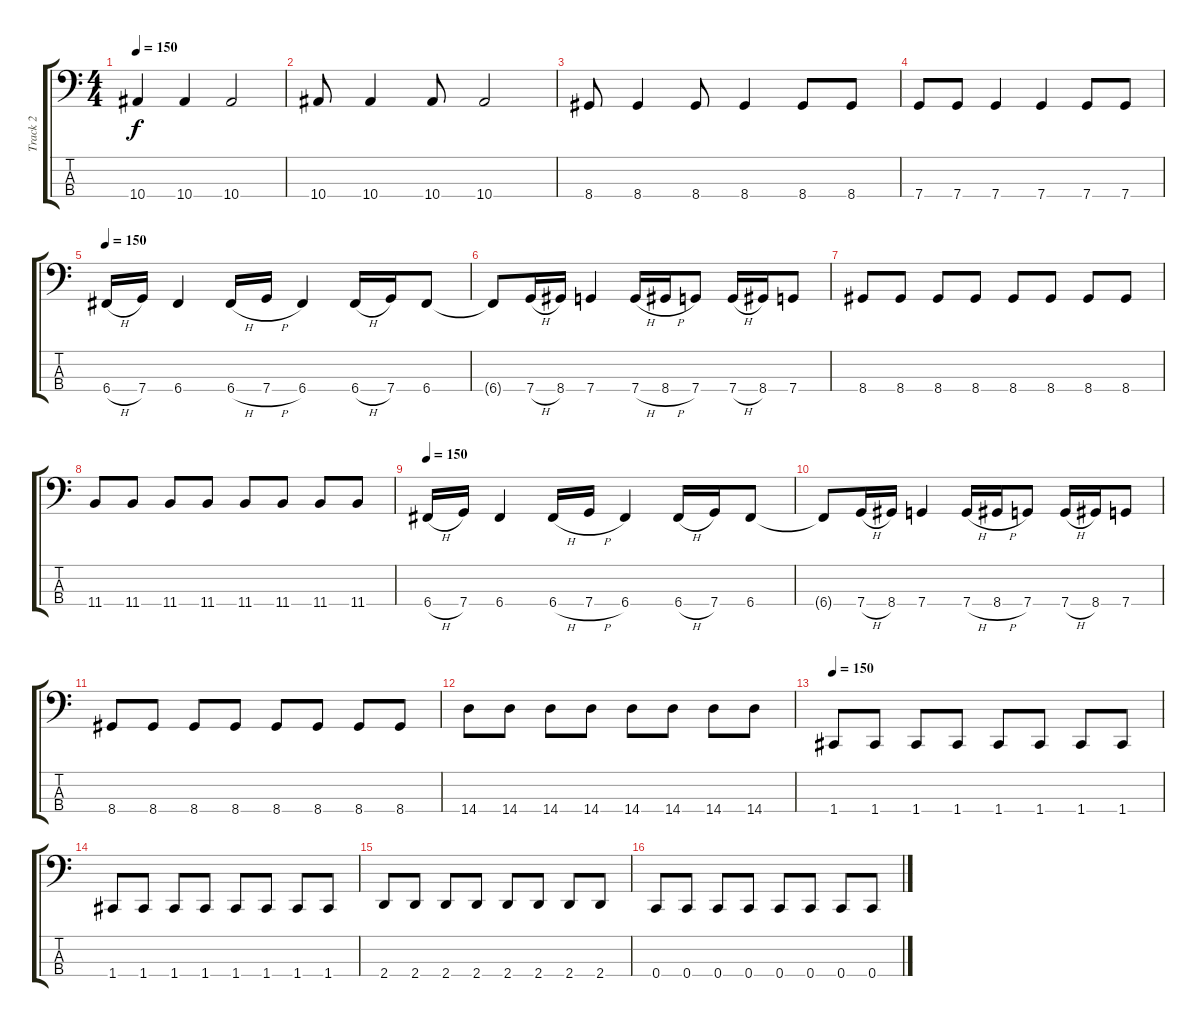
\track ("Track 2" "Track 2") {instrument electricbassfinger}
\staff {score tabs}
\tuning (F2 C2 G1 C1) {hide}
\ts (4 4)
\tempo 150
\clef f4
\ks c
10.4.4{dy f} 10.4.4 10.4.2 |
10.4.8 10.4.4 10.4.8 10.4.2 |
8.4.8 8.4.4 8.4.8 8.4.4 8.4.8 8.4.8 |
7.4.8 7.4.8 7.4.4 7.4.4 7.4.8 7.4.8 |
\tempo 150
6.4{h}.16 7.4.16 6.4.4 6.4{h}.16 7.4{h}.16 6.4.4 6.4{h}.16 7.4.16 6.4.8 |
6.4{t}.8 7.4{h}.16 8.4.16 7.4.4 7.4{h}.16 8.4{h}.16 7.4.8 7.4{h}.16 8.4.16 7.4.8 |
8.4.8 8.4.8 8.4.8 8.4.8 8.4.8 8.4.8 8.4.8 8.4.8 |
11.4.8 11.4.8 11.4.8 11.4.8 11.4.8 11.4.8 11.4.8 11.4.8 |
\tempo 150
6.4{h}.16 7.4.16 6.4.4 6.4{h}.16 7.4{h}.16 6.4.4 6.4{h}.16 7.4.16 6.4.8 |
6.4{t}.8 7.4{h}.16 8.4.16 7.4.4 7.4{h}.16 8.4{h}.16 7.4.8 7.4{h}.16 8.4.16 7.4.8 |
8.4.8 8.4.8 8.4.8 8.4.8 8.4.8 8.4.8 8.4.8 8.4.8 |
14.4.8 14.4.8 14.4.8 14.4.8 14.4.8 14.4.8 14.4.8 14.4.8 |
\tempo 150
1.4.8 1.4.8 1.4.8 1.4.8 1.4.8 1.4.8 1.4.8 1.4.8 |
1.4.8 1.4.8 1.4.8 1.4.8 1.4.8 1.4.8 1.4.8 1.4.8 |
2.4.8 2.4.8 2.4.8 2.4.8 2.4.8 2.4.8 2.4.8 2.4.8 |
0.4.8 0.4.8 0.4.8 0.4.8 0.4.8 0.4.8 0.4.8 0.4.8
